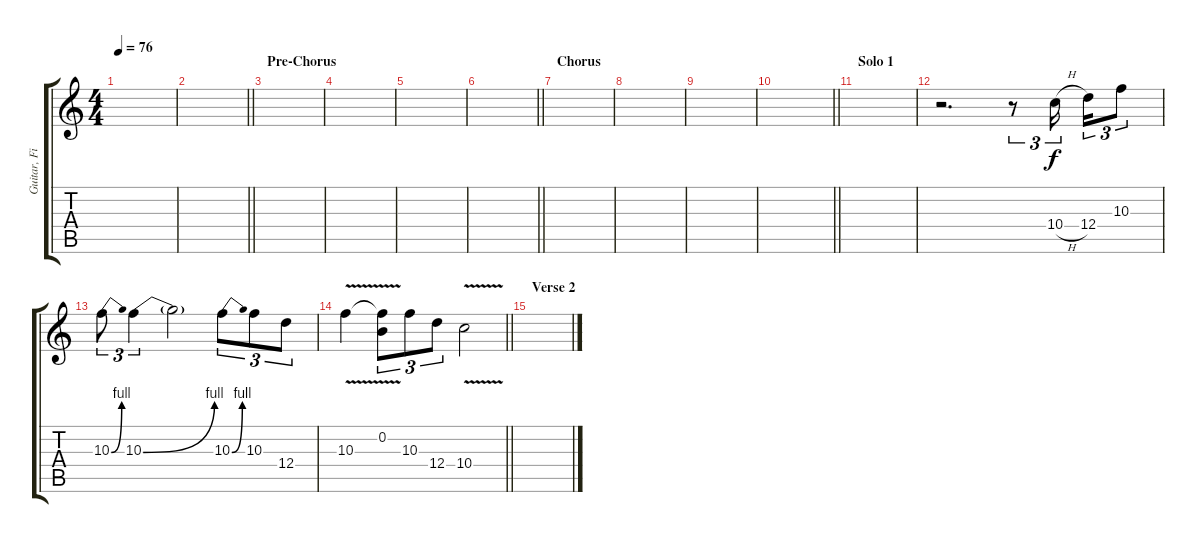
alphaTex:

\track ("Guitar, Fills" "Guitar, Fi") {instrument distortionguitar}
\staff {score tabs}
\tuning (E4 B3 G3 D3 A2 E2) {hide}
\ts (4 4)
\tempo 76
\clef g2
\ks c
|
\barLineRight lightlight
|
\section ("" "Pre-Chorus")
|
|
|
\barLineRight lightlight
|
\section ("" "Chorus")
|
|
|
\barLineRight lightlight
|
\section ("" "Solo 1")
|
r.2{d} r.8{tu (3 2)} 10.4{h}.16{tu (3 2) beam splitsecondary} 12.4.16{tu (3 2)} 10.3.8{tu (3 2)} |
10.3{be (bend 0 0 60 4)}.8{tu (3 2)} 10.3{be (bend 0 0 60 4)}.4{tu (3 2)} 10.3{t}.2 10.3{be (bend 0 0 60 4)}.8{tu (3 2)} 10.3.8{tu (3 2)} 12.4.8{tu (3 2)} |
\barLineRight lightlight
10.3{v}.4 (0.2 10.3{t}).8{tu (3 2)} 10.3.8{tu (3 2)} 12.4.8{tu (3 2)} 10.4{v}.2 |
\section ("" "Verse 2")
